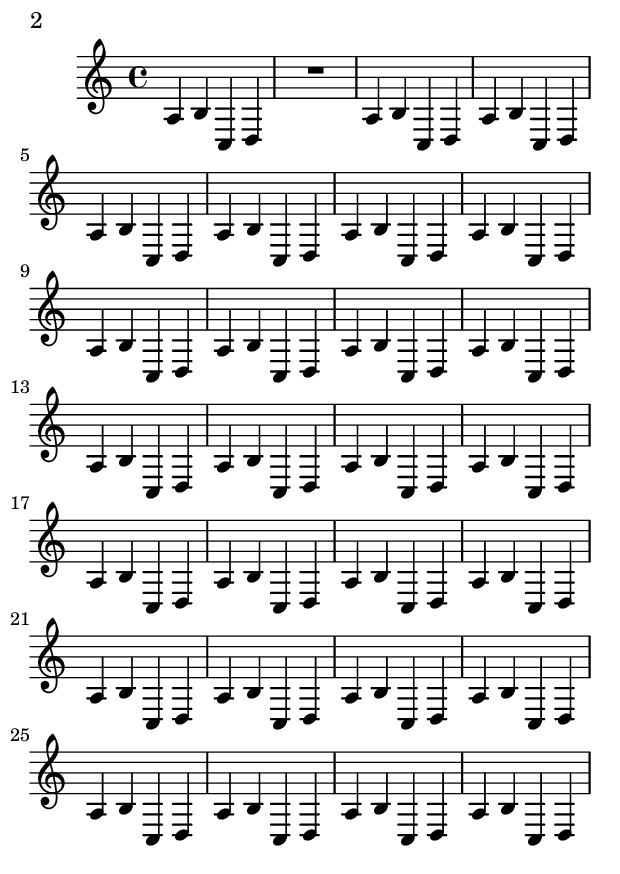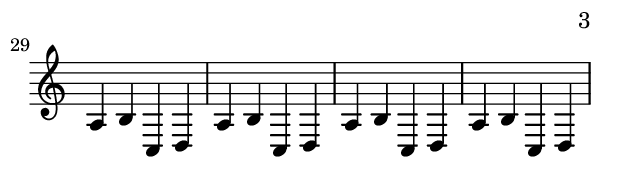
\version "2.12.0"

\header {
  texidoc = "By default, we start with page 1, which is on the right hand side
of a double page. In this example, auto-first-page-number is set to ##t.
Although the first measure could go on a page by itself, this would require
stretching the first page badly, so we should automatically set the first page
number to 2 in order to avoid a bad page turn."
}

\paper {
  page-breaking = #ly:page-turn-breaking
  auto-first-page-number = ##t
  print-first-page-number = ##t
}

#(set-default-paper-size "a6")

\layout {
  \context {
    \Staff
    \consists "Page_turn_engraver"
  }
}

\book {
  \score {
    {
      a b c d R1
      \repeat unfold 30 {a4 b c d}
    }
  }
}
